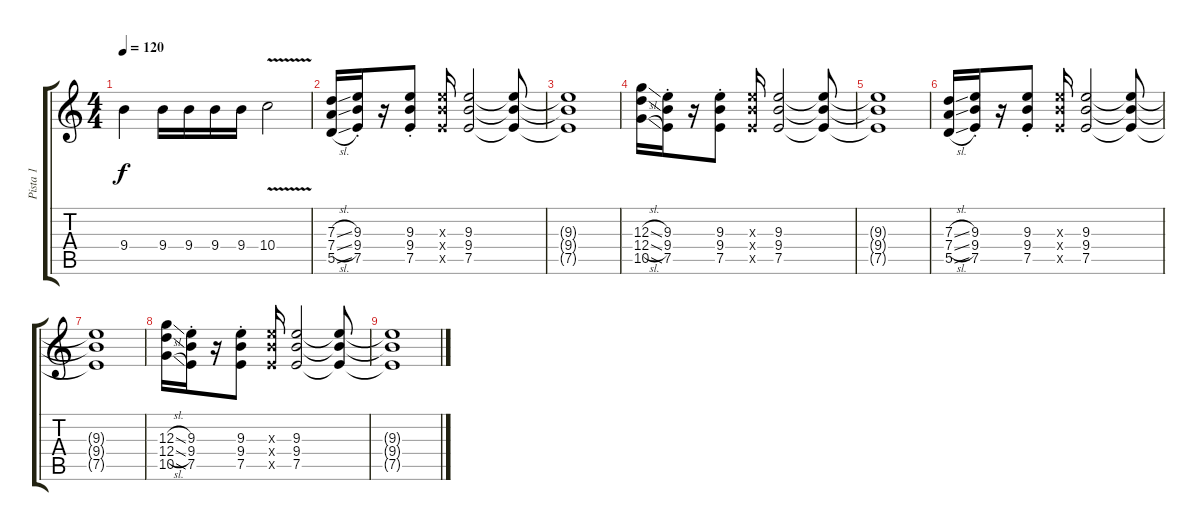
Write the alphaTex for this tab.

\track ("Pista 1" "Pista 1") {instrument overdrivenguitar}
\staff {score tabs}
\tuning (E4 B3 G3 D3 A2 E2) {hide}
\ts (4 4)
\tempo 120
\clef g2
\ks c
9.4.4{dy f} 9.4.16 9.4.16 9.4.16 9.4.16 10.4{v}.2 |
(7.3{sl} 7.4{sl} 5.5{sl}).16{volume 8} (9.3{st} 9.4{st} 7.5{st}).16 r.16 (9.3{st} 9.4{st} 7.5{st}).8 (9.3{x} 9.4{x} 7.5{x}).16 (9.3 9.4 7.5).2 (9.3{t} 9.4{t} 7.5{t}).8 |
(9.3{t} 9.4{t} 7.5{t}).1 |
(12.3{sl} 12.4{sl} 10.5{sl}).16 (9.3{st} 9.4{st} 7.5{st}).16 r.16 (9.3{st} 9.4{st} 7.5{st}).8 (9.3{x} 9.4{x} 7.5{x}).16 (9.3 9.4 7.5).2 (9.3{t} 9.4{t} 7.5{t}).8 |
(9.3{t} 9.4{t} 7.5{t}).1 |
(7.3{sl} 7.4{sl} 5.5{sl}).16{volume 0} (9.3{st} 9.4{st} 7.5{st}).16 r.16 (9.3{st} 9.4{st} 7.5{st}).8 (9.3{x} 9.4{x} 7.5{x}).16 (9.3 9.4 7.5).2 (9.3{t} 9.4{t} 7.5{t}).8 |
(9.3{t} 9.4{t} 7.5{t}).1 |
(12.3{sl} 12.4{sl} 10.5{sl}).16 (9.3{st} 9.4{st} 7.5{st}).16 r.16 (9.3{st} 9.4{st} 7.5{st}).8 (9.3{x} 9.4{x} 7.5{x}).16 (9.3 9.4 7.5).2 (9.3{t} 9.4{t} 7.5{t}).8 |
(9.3{t} 9.4{t} 7.5{t}).1
